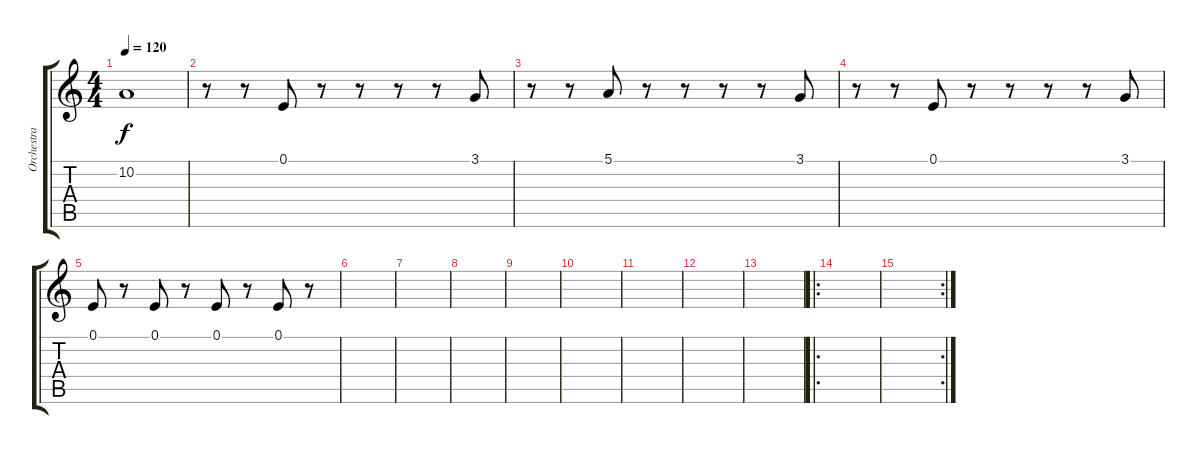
\track ("Orchestra Hit" "Orchestra ") {instrument orchestrahit}
\staff {score tabs}
\tuning (E4 B3 G3 D3 A2 E2) {hide}
\ts (4 4)
\tempo 120
\clef g2
\ks c
10.2.1{dy f} |
r.8 r.8 0.1.8 r.8 r.8 r.8 r.8 3.1.8 |
r.8 r.8 5.1.8 r.8 r.8 r.8 r.8 3.1.8 |
r.8 r.8 0.1.8 r.8 r.8 r.8 r.8 3.1.8 |
0.1.8 r.8 0.1.8 r.8 0.1.8 r.8 0.1.8 r.8 |
|
|
|
|
|
|
|
|
\ro
|
\rc 2
